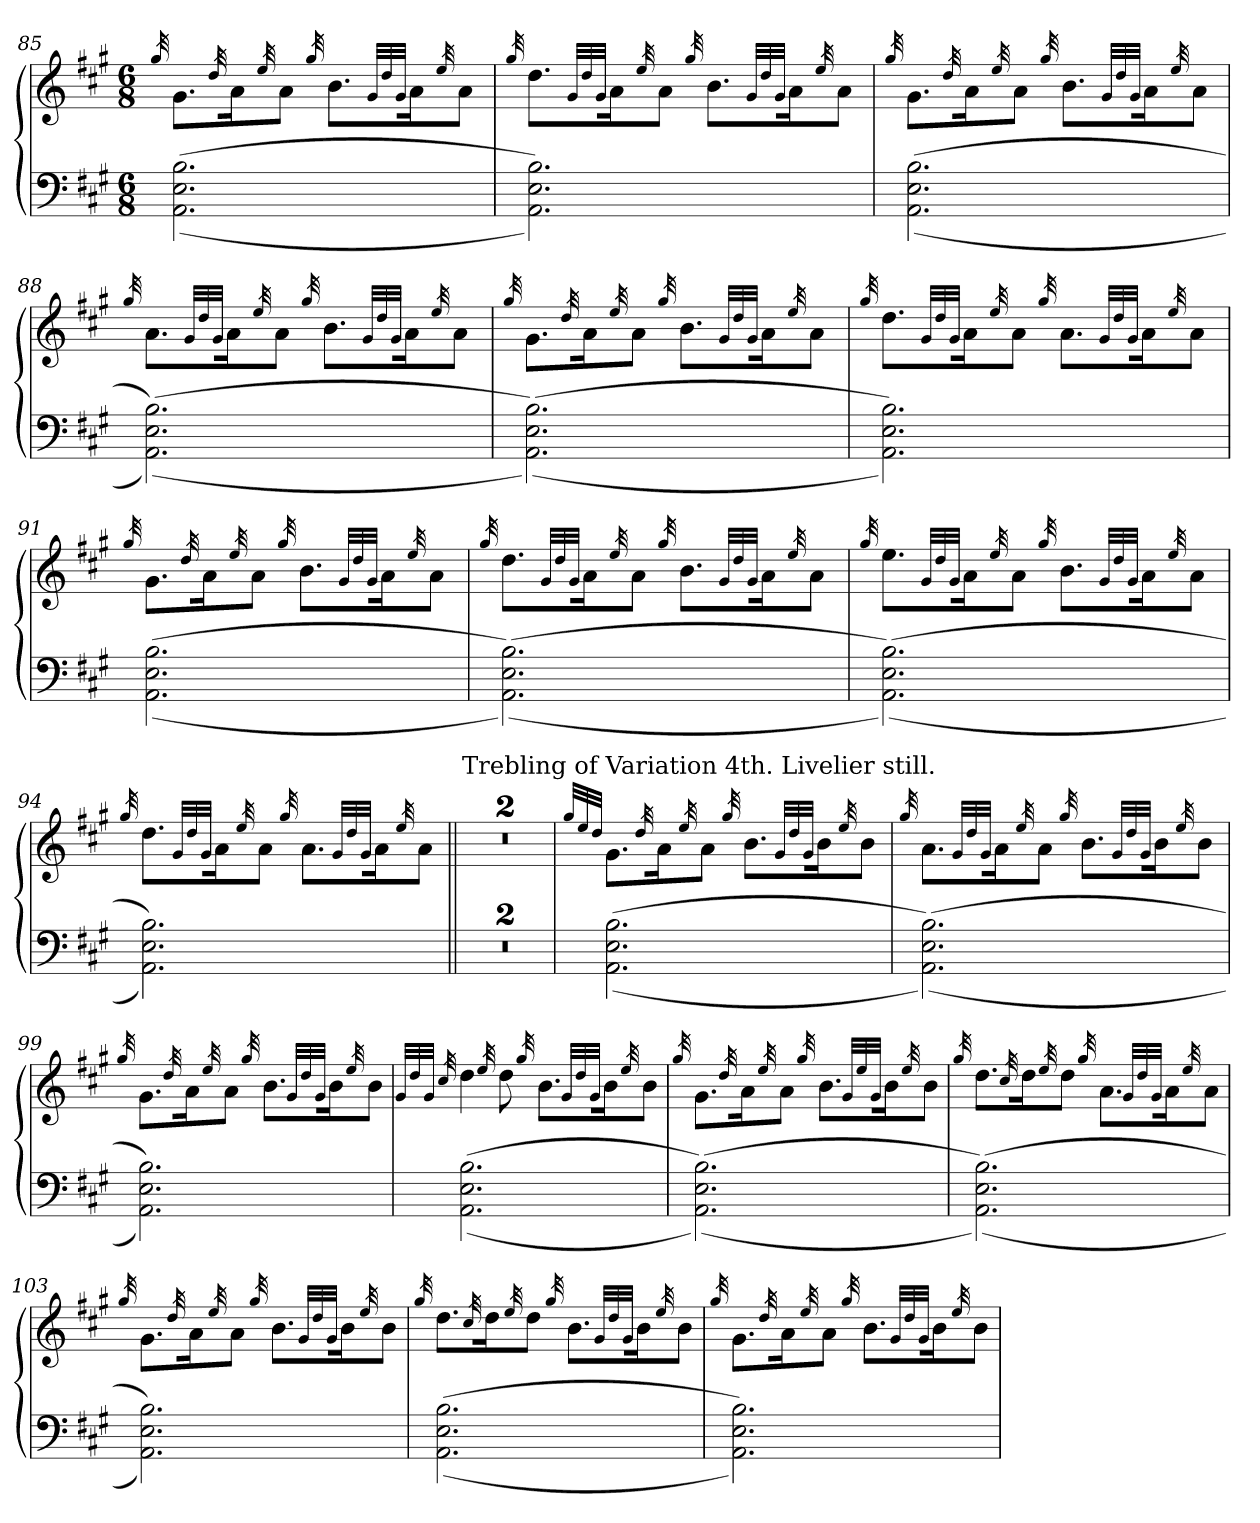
**kern	**kern
*part2	*part1
*staff2	*staff1
*clefF4	*clefG2
*k[f#c#g#]	*k[f#c#g#]
*M6/8	*M6/8
=85	=85
.	32qgg#/
((2.AA\ 2.E\ 2.B\	8.g#\L
.	32qdd/
.	16a\K
.	32qee/
.	8a\J
.	32qgg#/
.	8.b\L
.	32qg#/LLL
.	32qdd/
.	32qg#/JJJ
.	16a\K
.	32qee/
.	8a\J
!!LO:PB:g=z
=86	=86
.	32qgg#/
2.AA\ 2.E\ 2.B\))	8.dd\L
.	32qg#/LLL
.	32qdd/
.	32qg#/JJJ
.	16a\K
.	32qee/
.	8a\J
.	32qgg#/
.	8.b\L
.	32qg#/LLL
.	32qdd/
.	32qg#/JJJ
.	16a\K
.	32qee/
.	8a\J
=87	=87
.	32qgg#/
((2.AA\ 2.E\ 2.B\	8.g#\L
.	32qdd/
.	16a\K
.	32qee/
.	8a\J
.	32qgg#/
.	8.b\L
.	32qg#/LLL
.	32qdd/
.	32qg#/JJJ
.	16a\K
.	32qee/
.	8a\J
!!LO:LB:g=z
=88	=88
.	32qgg#/
((2.AA\ 2.E\ 2.B\))	8.a\L
.	32qg#/LLL
.	32qdd/
.	32qg#/JJJ
.	16a\K
.	32qee/
.	8a\J
.	32qgg#/
.	8.b\L
.	32qg#/LLL
.	32qdd/
.	32qg#/JJJ
.	16a\K
.	32qee/
.	8a\J
=89	=89
.	32qgg#/
((2.AA\ 2.E\ 2.B\))	8.g#\L
.	32qdd/
.	16a\K
.	32qee/
.	8a\J
.	32qgg#/
.	8.b\L
.	32qg#/LLL
.	32qdd/
.	32qg#/JJJ
.	16a\K
.	32qee/
.	8a\J
!!LO:LB:g=z
=90	=90
.	32qgg#/
2.AA\ 2.E\ 2.B\))	8.dd\L
.	32qg#/LLL
.	32qdd/
.	32qg#/JJJ
.	16a\K
.	32qee/
.	8a\J
.	32qgg#/
.	8.a\L
.	32qg#/LLL
.	32qdd/
.	32qg#/JJJ
.	16a\K
.	32qee/
.	8a\J
=91	=91
.	32qgg#/
((2.AA\ 2.E\ 2.B\	8.g#\L
.	32qdd/
.	16a\K
.	32qee/
.	8a\J
.	32qgg#/
.	8.b\L
.	32qg#/LLL
.	32qdd/
.	32qg#/JJJ
.	16a\K
.	32qee/
.	8a\J
!!LO:LB:g=z
=92	=92
.	32qgg#/
((2.AA\ 2.E\ 2.B\))	8.dd\L
.	32qg#/LLL
.	32qdd/
.	32qg#/JJJ
.	16a\K
.	32qee/
.	8a\J
.	32qgg#/
.	8.b\L
.	32qg#/LLL
.	32qdd/
.	32qg#/JJJ
.	16a\K
.	32qee/
.	8a\J
=93	=93
.	32qgg#/
((2.AA\ 2.E\ 2.B\))	8.ee\L
.	32qg#/LLL
.	32qdd/
.	32qg#/JJJ
.	16a\K
.	32qee/
.	8a\J
.	32qgg#/
.	8.b\L
.	32qg#/LLL
.	32qdd/
.	32qg#/JJJ
.	16a\K
.	32qee/
.	8a\J
!!LO:LB:g=z
=94	=94
.	32qgg#/
2.AA\ 2.E\ 2.B\))	8.dd\L
.	32qg#/LLL
.	32qdd/
.	32qg#/JJJ
.	16a\K
.	32qee/
.	8a\J
.	32qgg#/
.	8.a\L
.	32qg#/LLL
.	32qdd/
.	32qg#/JJJ
.	16a\K
.	32qee/
.	8a\J
=95||	=95||
*	*MM180
!	!LO:TX:a:t=Trebling of Variation 4th. Livelier still.
2.r	2.r
=96	=96
2.r	2.r
=97	=97
.	32qgg#/LLL
.	32qee/
.	32qdd/JJJ
((2.AA\ 2.E\ 2.B\	8.g#\L
.	32qdd/
.	16a\K
.	32qee/
.	8a\J
.	32qgg#/
.	8.b\L
.	32qg#/LLL
.	32qdd/
.	32qg#/JJJ
.	16b\K
.	32qee/
.	8b\J
!!LO:LB:g=z
=98	=98
.	32qgg#/
((2.AA\ 2.E\ 2.B\))	8.a\L
.	32qg#/LLL
.	32qdd/
.	32qg#/JJJ
.	16a\K
.	32qee/
.	8a\J
.	32qgg#/
.	8.b\L
.	32qg#/LLL
.	32qdd/
.	32qg#/JJJ
.	16b\K
.	32qee/
.	8b\J
=99	=99
.	32qgg#/
2.AA\ 2.E\ 2.B\))	8.g#\L
.	32qdd/
.	16a\K
.	32qee/
.	8a\J
.	32qgg#/
.	8.b\L
.	32qg#/LLL
.	32qdd/
.	32qg#/JJJ
.	16b\K
.	32qee/
.	8b\J
=100	=100
.	32qg#/LLL
.	32qdd/
.	32qg#/JJJ
.	32qcc#/
((2.AA\ 2.E\ 2.B\	4dd\
.	32qee/
.	8dd\
.	32qgg#/
.	8.b\L
.	32qg#/LLL
.	32qdd/
.	32qg#/JJJ
.	16b\K
.	32qee/
.	8b\J
!!LO:PB:g=z
=101	=101
.	32qgg#/
((2.AA\ 2.E\ 2.B\))	8.g#\L
.	32qdd/
.	16a\K
.	32qee/
.	8a\J
.	32qgg#/
.	8.b\L
.	32qg#/LLL
.	32qee/
.	32qg#/JJJ
.	16b\K
.	32qee/
.	8b\J
=102	=102
.	32qgg#/
((2.AA\ 2.E\ 2.B\))	8.dd\L
.	32qcc#/
.	16dd\K
.	32qee/
.	8dd\J
.	32qgg#/
.	8.a\L
.	32qg#/LLL
.	32qdd/
.	32qg#/JJJ
.	16a\K
.	32qee/
.	8a\J
=103	=103
.	32qgg#/
2.AA\ 2.E\ 2.B\))	8.g#\L
.	32qdd/
.	16a\K
.	32qee/
.	8a\J
.	32qgg#/
.	8.b\L
.	32qg#/LLL
.	32qdd/
.	32qg#/JJJ
.	16b\K
.	32qee/
.	8b\J
!!LO:LB:g=z
=104	=104
.	32qgg#/
((2.AA\ 2.E\ 2.B\	8.dd\L
.	32qcc#/
.	16dd\K
.	32qee/
.	8dd\J
.	32qgg#/
.	8.b\L
.	32qg#/LLL
.	32qdd/
.	32qg#/JJJ
.	16b\K
.	32qee/
.	8b\J
=105	=105
.	32qgg#/
2.AA\ 2.E\ 2.B\))	8.g#\L
.	32qdd/
.	16a\K
.	32qee/
.	8a\J
.	32qgg#/
.	8.b\L
.	32qg#/LLL
.	32qdd/
.	32qg#/JJJ
.	16b\K
.	32qee/
.	8b\J
=	=
*-	*-
